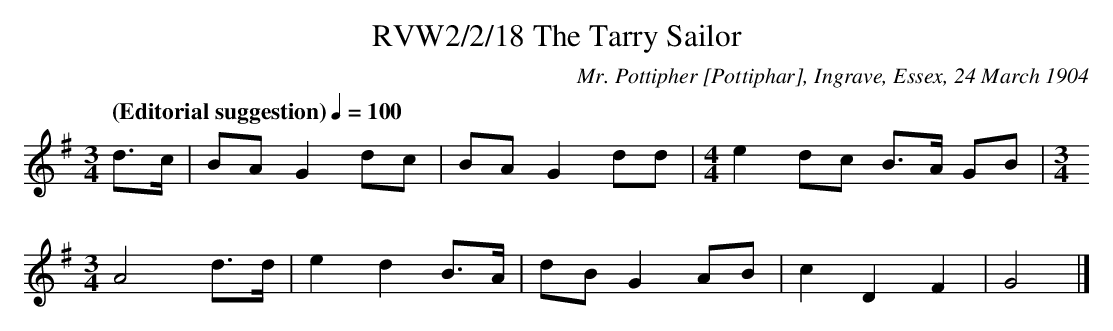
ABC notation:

X:1
T:RVW2/2/18 The Tarry Sailor
C:Mr. Pottipher [Pottiphar], Ingrave, Essex, 24 March 1904
L:1/8
Q: "(Editorial suggestion)" 1/4=100
M:3/4
K:G
d3/2c/2 | BA G2 dc | BA G2 dd | [M:4/4] e2 dc B3/2A/2 GB | [M:3/4]
A4 d3/2d/2 | e2 d2 B3/2A/2 | dB G2 AB | c2 D2 F2 | G4 |]
